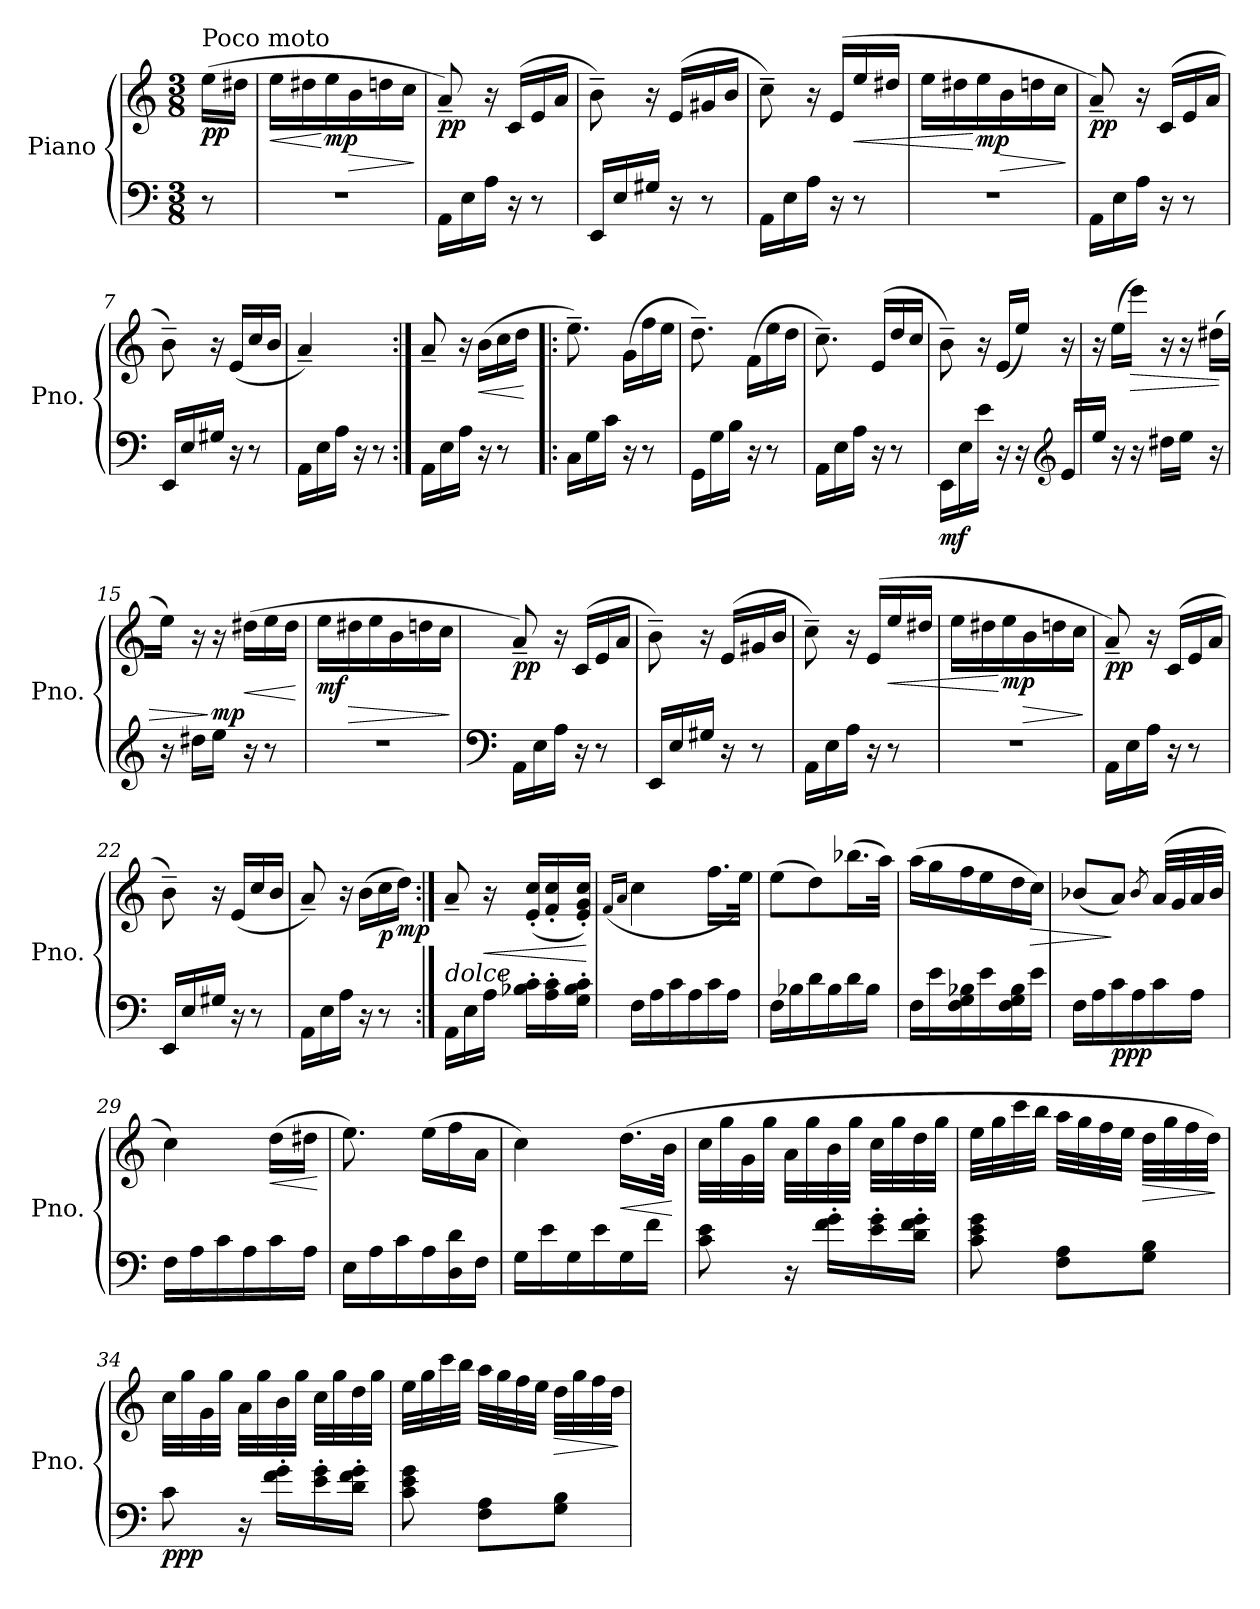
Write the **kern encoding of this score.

**kern	**kern	**dynam
*part1	*part1	*part1
*staff2	*staff1	*staff1/2
*I"Piano	*	*
*I'Pno.	*	*
*clefF4	*clefG2	*
*k[]	*k[]	*
*M3/8	*M3/8	*
*MM60	*MM60	*
=	=	=
!	!LO:TX:a:t=Poco moto	!
!	!	!LO:DY:b
8r	(>16ee\LL	pp
.	16dd#X\JJ	.
=1	=1	=1
!	!	!LO:HP:b
4.r	16ee\LL	<
.	16dd#X\	.
!	!	!LO:DY:n=1:b
.	16ee\	[ mp
!	!	!LO:HP:b
.	16b\	>
.	16ddn\	.
.	16cc\JJ	.
.	.	]
=2	=2	=2
!	!	!LO:DY:b
16AA<\LL	8a~/)	pp
16E<\	.	.
16A<\JJ	16r	.
16r	(<16c/LL	.
8r	16e/	.
.	16a/JJ	.
=3	=3	=3
16EE</LL	8b~\)	.
16E</	.	.
16G#X</JJ	16r	.
16r	(<16e/LL	.
8r	16g#X/	.
.	16b/JJ	.
=4	=4	=4
16AA\LL	8cc~\)	.
16E\	.	.
16A\JJ	16r	.
16r	(>16e/LL	.
!	!	!LO:HP:b
8r	16ee/	<
.	16dd#X/JJ	.
!!LO:LB:g=z
=5	=5	=5
4.r	16ee\LL	.
.	16dd#X\	.
!	!	!LO:DY:n=1:b
.	16ee\	[ mp
!	!	!LO:HP:b
.	16b\	>
.	16ddn\	.
.	16cc\JJ	.
.	.	]
=6	=6	=6
!	!	!LO:DY:b
16AA\LL	8a~/)	pp
16E\	.	.
16A\JJ	16r	.
16r	(<16c/LL	.
8r	16e/	.
.	16a/JJ	.
=7	=7	=7
16EE/LL	8b~\)	.
16E/	.	.
16G#X/JJ	16r	.
16r	(<16e/LL	.
8r	16cc/	.
.	16b/JJ	.
=8	=8	=8
16AA\LL	4a~/)	.
16E\	.	.
16A\JJ	.	.
16r	.	.
8r	8ryy	.
!!LO:LB:g=z
=9:|!	=9:|!	=9:|!
16AA\LL	8a~/	.
16E\	.	.
16A\JJ	16r	.
!	!	!LO:HP:b
16r	(>16b\LL	<
8r	16cc\	.
.	16dd\JJ	.
.	.	[
=10!|:	=10!|:	=10!|:
!	!	!LO:DY:b=2
!	!	!LO:DY:n=1:b
16C\LL	8.ee~\)	mp mf
16G\	.	.
16c\JJ	.	.
16r	(>16g\LL	.
8r	16ff\	.
.	16ee\JJ	.
=11	=11	=11
16GG<\LL	8.dd~\)	.
16G<\	.	.
16B<\JJ	.	.
16r	(>16f\LL	.
8r	16ee\	.
.	16dd\JJ	.
=12	=12	=12
16AA\LL	8.cc~\)	.
16E\	.	.
16A\JJ	.	.
16r	(<16e/LL	.
8r	16dd/	.
.	16cc/JJ	.
!!LO:LB:g=z
=13	=13	=13
!	!	!LO:DY:b=2
16EE<\LL	8b~\)	mf
16E<\	.	.
16e<\JJ	16r	.
16r	(<16e/LL	.
16r	16ee/JJ)	.
*clefG2	*	*
16e</LL	16r	.
=14	=14	=14
16ee</JJ	16r	.
16r	(>16ee\LL	.
!	!	!LO:HP:b
16r	16eee\JJ)	>
16dd#X<\LL	16r	.
16ee<\JJ	16r	.
16r	(>16dd#X\LL	.
=15	=15	=15
16r	16ee\JJ)	.
16dd#X<\LL	16r	.
!	!	!LO:DY:n=1:b
16ee\JJ	16r	] mp
!	!	!LO:HP:b
16r	(>16dd#X\LL	<
8r	16ee\	.
.	16dd#\JJ	.
.	.	[
!!LO:LB:g=z
=16	=16	=16
!	!	!LO:DY:b
4.r	16ee\LL	mf
!	!	!LO:HP:b
.	16dd#X\	>
.	16ee\	.
.	16b\	.
.	16ddn\	.
.	16cc\JJ	.
.	.	]
=17	=17	=17
*clefF4	*	*
!	!	!LO:DY:b
16AA\LL	8a~/)	pp
16E\	.	.
16A\JJ	16r	.
16r	(<16c/LL	.
8r	16e/	.
.	16a/JJ	.
=18	=18	=18
16EE/LL	8b~\)	.
16E/	.	.
16G#X/JJ	16r	.
16r	(<16e/LL	.
8r	16g#X/	.
.	16b/JJ	.
=19	=19	=19
16AA\LL	8cc~\)	.
16E\	.	.
16A\JJ	16r	.
16r	(>16e/LL	.
!	!	!LO:HP:b
8r	16ee/	<
.	16dd#X/JJ	.
!!LO:LB:g=z
=20	=20	=20
4.r	16ee\LL	.
.	16dd#X\	.
!	!	!LO:DY:n=1:b
.	16ee\	[ mp
!	!	!LO:HP:b
.	16b\	>
.	16ddn\	.
.	16cc\JJ	.
.	.	]
=21	=21	=21
!	!	!LO:DY:b
16AA\LL	8a~/)	pp
16E\	.	.
16A\JJ	16r	.
16r	(<16c/LL	.
8r	16e/	.
.	16a/JJ	.
=22	=22	=22
16EE/LL	8b~\)	.
16E/	.	.
16G#X/JJ	16r	.
16r	(<16e/LL	.
8r	16cc/	.
.	16b/JJ	.
=23	=23	=23
16AA\LL	8a~/)	.
16E\	.	.
16A\JJ	16r	.
16r	(>16b\LL	.
!	!	!LO:DY:b
8r	16cc\	p
!	!	!LO:DY:b
.	16dd\JJ)	mp
!!LO:PB:g=z
=24:|!	=24:|!	=24:|!
!LO:TX:a:i:t=dolce	!	!
16AA\LL	8a~/	.
16E\	.	.
!	!	!LO:HP:b
16A\JJ	16r	<
16B-X\' 16c\'LL	(<16e/' 16cc/'LL	.
16A\' 16c\'	16f/' 16cc/'	.
16G\' 16B-\' 16c\'JJ	16e/' 16g/' 16cc/'JJ)	.
.	.	[
=25	=25	=25
.	(>16qf/LL	.
.	16qa/JJ	.
!	!	!LO:DY:b=2
!	!	!LO:DY:n=1:b
16F\LL	4cc\	p mp
16A\	.	.
16c\	.	.
16A\	.	.
16c\	16.ff\LL	.
16A\JJ	.	.
.	32ee\JJk)	.
=26	=26	=26
16F\LL	(>8ee\L	.
16B-X\	.	.
16d\	8dd\)	.
16B-\	.	.
16d\	(>16.bb-X\L	.
16B-\JJ	.	.
.	32aa\JJk)	.
!!LO:LB:g=z
=27	=27	=27
16F\LL	(>16aa\LL	.
16e\	16gg\	.
16F\ 16G\ 16B-X\	16ff\	.
16e\	16ee\	.
16F\ 16G\ 16B-\	16dd\	.
!	!	!LO:HP:b
16e\JJ	16cc\JJ)	>
=28	=28	=28
16F\LL	(<8b-X/L	.
16A\	.	.
!	!	!LO:DY:n=1:b=2
!	!	!LO:DY:n=2:b
16c\	8a/J)	] pp p
16A\	.	.
.	8qb-/	.
16c\	(<32a/LLL	.
.	32g/	.
16A\JJ	32a/	.
.	32b-/JJJ	.
=29	=29	=29
16F\LL	4cc\)	.
16A\	.	.
16c\	.	.
16A\	.	.
!	!	!LO:HP:b
16c\	(>16dd\LL	<
16A\JJ	16dd#X\JJ	.
.	.	[
!!LO:LB:g=z
=30	=30	=30
!	!	!LO:DY:b=2
!	!	!LO:DY:n=1:b
16E\LL	8.ee\)	p mp
16A\	.	.
16c\	.	.
16A\	(>16ee\LL	.
16D\ 16d\	16ff\	.
16F\JJ	16a\JJ	.
=31	=31	=31
16G\LL	4cc\)	.
16e\	.	.
16G\	.	.
16e\	.	.
!	!	!LO:HP:b
16G\	(>16.dd\LL	<
16f\JJ	.	.
.	32b\JJk	.
.	.	[
=32	=32	=32
!	!	!LO:DY:b=2
!	!	!LO:DY:n=1:b
8c\ 8e\	32cc\LLL	mp mf
.	32gg\	.
.	32g\	.
.	32gg\JJJ	.
16r	32a\LLL	.
.	32gg\	.
16f\' 16g\'LL	32b\	.
.	32gg\JJJ	.
16e\' 16g\'	32cc\LLL	.
.	32gg\	.
16d\' 16f\' 16g\'JJ	32dd\	.
.	32gg\JJJ	.
!!LO:LB:g=z
=33	=33	=33
8c\ 8e\ 8g\	32ee\LLL	.
.	32gg\	.
.	32ccc\	.
.	32bb\JJJ	.
8F\ 8A\L	32aa\LLL	.
.	32gg\	.
.	32ff\	.
.	32ee\JJJ	.
!	!	!LO:HP:b
8G\ 8B\J	32dd\LLL	>
.	32gg\	.
.	32ff\	.
.	32dd\JJJ)	.
.	.	]
=34	=34	=34
!	!	!LO:DY:b=2
!	!	!LO:DY:n=1:b
8c\	32cc\LLL	pp p
.	32gg\	.
.	32g\	.
.	32gg\JJJ	.
16r	32a\LLL	.
.	32gg\	.
16f\' 16g\'LL	32b\	.
.	32gg\JJJ	.
16e\' 16g\'	32cc\LLL	.
.	32gg\	.
16d\' 16f\' 16g\'JJ	32dd\	.
.	32gg\JJJ	.
!!LO:LB:g=z
=35	=35	=35
8c\ 8e\ 8g\	32ee\LLL	.
.	32gg\	.
.	32ccc\	.
.	32bb\JJJ	.
8F\ 8A\L	32aa\LLL	.
.	32gg\	.
.	32ff\	.
.	32ee\JJJ	.
!	!	!LO:HP:b
8G\ 8B\J	32dd\LLL	>
.	32gg\	.
.	32ff\	.
.	32dd\JJJ	.
.	.	]
=	=	=
*-	*-	*-
